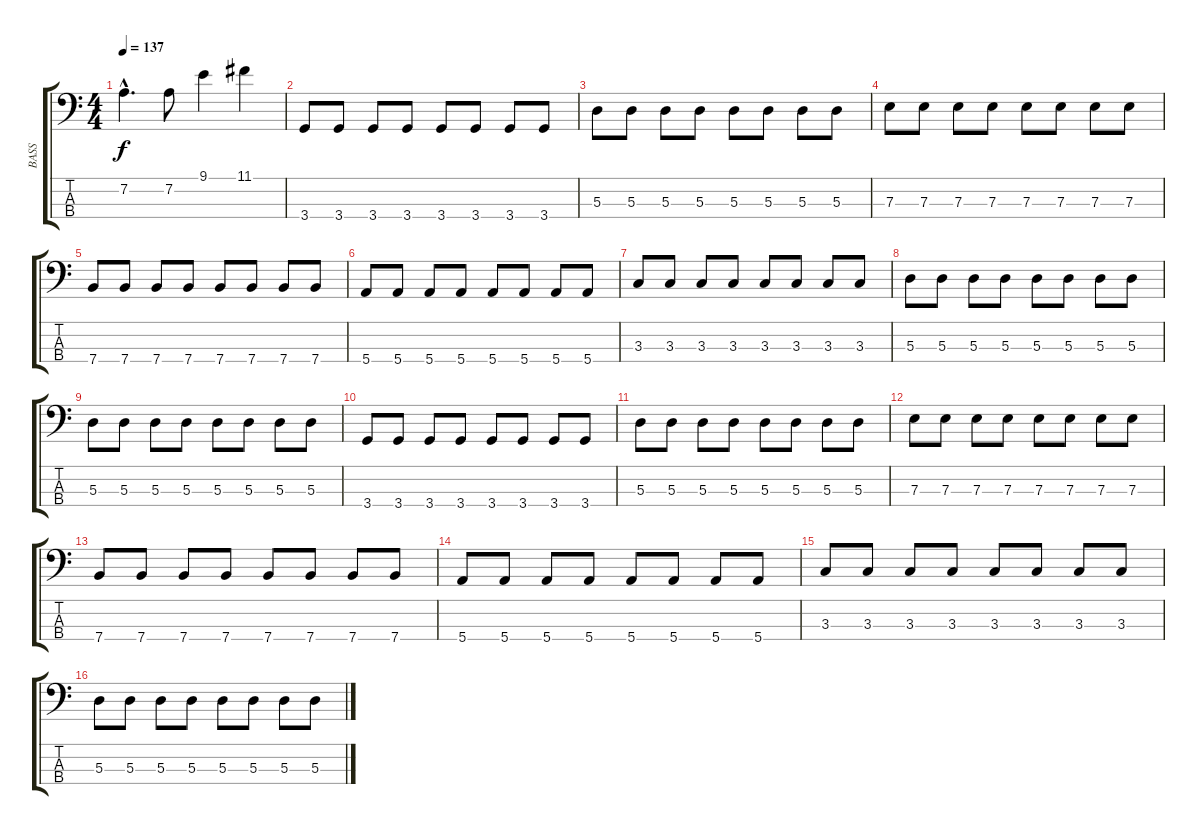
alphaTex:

\track ("BASS" "BASS") {instrument electricbassfinger}
\staff {score tabs}
\tuning (G2 D2 A1 E1) {hide}
\ts (4 4)
\tempo 137
\clef f4
\ks c
7.2{hac}.4{d dy f} 7.2.8 9.1.4 11.1.4 |
3.4.8 3.4.8 3.4.8 3.4.8 3.4.8 3.4.8 3.4.8 3.4.8 |
5.3.8 5.3.8 5.3.8 5.3.8 5.3.8 5.3.8 5.3.8 5.3.8 |
7.3.8 7.3.8 7.3.8 7.3.8 7.3.8 7.3.8 7.3.8 7.3.8 |
7.4.8 7.4.8 7.4.8 7.4.8 7.4.8 7.4.8 7.4.8 7.4.8 |
5.4.8 5.4.8 5.4.8 5.4.8 5.4.8 5.4.8 5.4.8 5.4.8 |
3.3.8 3.3.8 3.3.8 3.3.8 3.3.8 3.3.8 3.3.8 3.3.8 |
5.3.8 5.3.8 5.3.8 5.3.8 5.3.8 5.3.8 5.3.8 5.3.8 |
5.3.8 5.3.8 5.3.8 5.3.8 5.3.8 5.3.8 5.3.8 5.3.8 |
3.4.8 3.4.8 3.4.8 3.4.8 3.4.8 3.4.8 3.4.8 3.4.8 |
5.3.8 5.3.8 5.3.8 5.3.8 5.3.8 5.3.8 5.3.8 5.3.8 |
7.3.8 7.3.8 7.3.8 7.3.8 7.3.8 7.3.8 7.3.8 7.3.8 |
7.4.8 7.4.8 7.4.8 7.4.8 7.4.8 7.4.8 7.4.8 7.4.8 |
5.4.8 5.4.8 5.4.8 5.4.8 5.4.8 5.4.8 5.4.8 5.4.8 |
3.3.8 3.3.8 3.3.8 3.3.8 3.3.8 3.3.8 3.3.8 3.3.8 |
5.3.8 5.3.8 5.3.8 5.3.8 5.3.8 5.3.8 5.3.8 5.3.8
